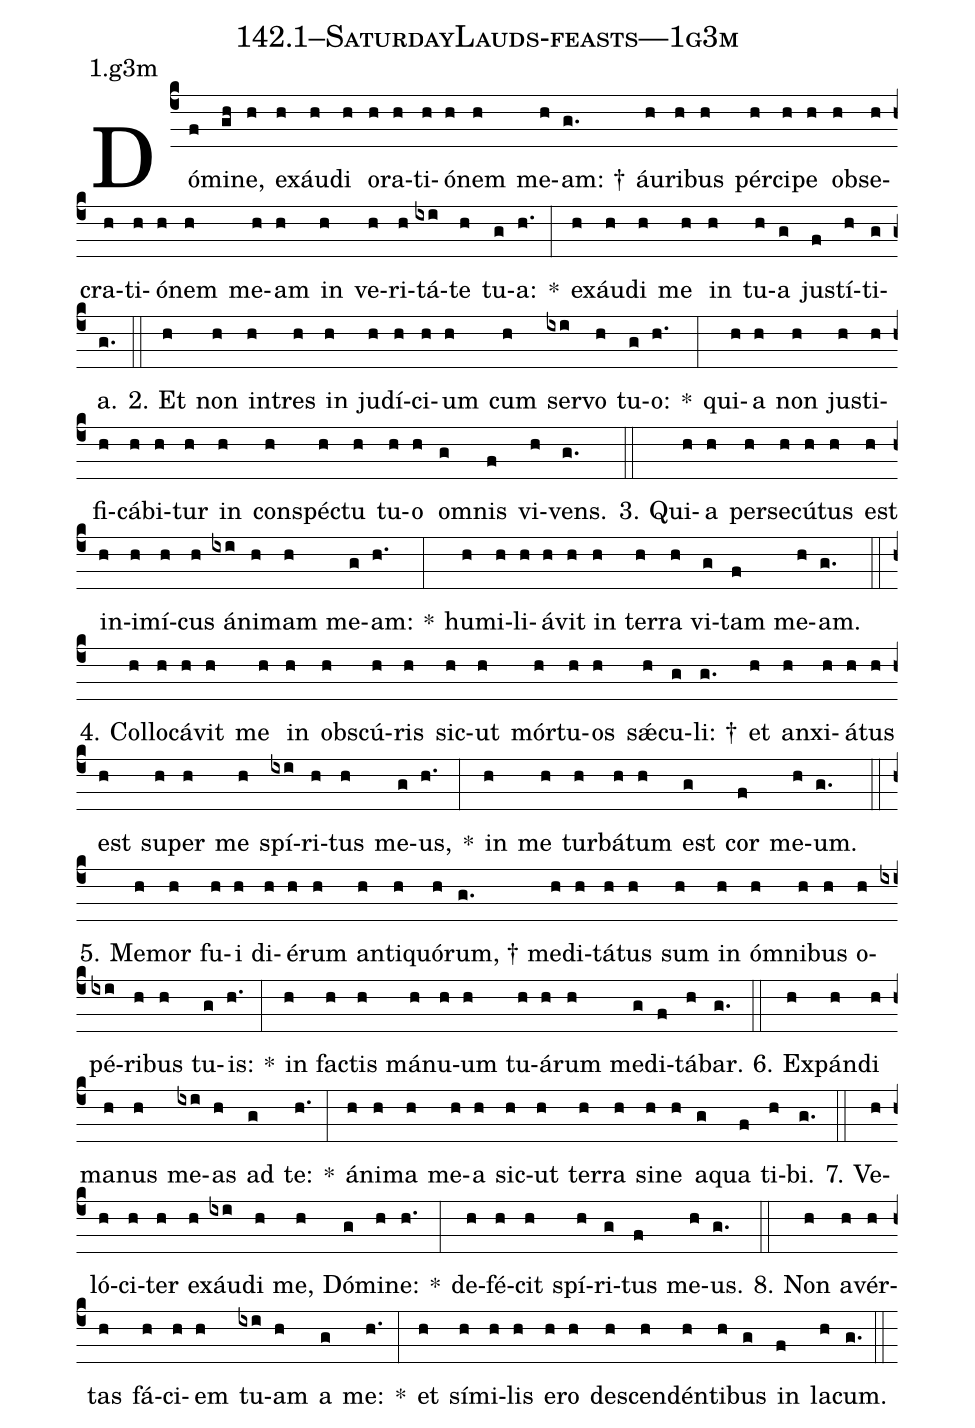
name: 142.1--SaturdayLauds-feasts---1g3m;
annotation: 1.g3m;
%%
(c4)Dó(f)mi(gh)ne,(h) ex(h)áu(h)di(h) o(h)ra(h)ti(h)ó(h)nem(h) me(h)am: †(g.) áu(h)ri(h)bus(h) pér(h)ci(h)pe(h) ob(h)se(h)cra(h)ti(h)ó(h)nem(h) me(h)am(h) in(h) ve(h)ri(h)tá(ixi)te(h) tu(g)a:(h.) *(:) ex(h)áu(h)di(h) me(h) in(h) tu(h)a(g) jus(f)tí(h)ti(g)a.(g.) (::)
2. Et(h) non(h) in(h)tres(h) in(h) ju(h)dí(h)ci(h)um(h) cum(h) ser(ixi)vo(h) tu(g)o:(h.) *(:) qui(h)a(h) non(h) jus(h)ti(h)fi(h)cá(h)bi(h)tur(h) in(h) con(h)spéc(h)tu(h) tu(h)o(h) om(g)nis(f) vi(h)vens.(g.) (::)
3. Qui(h)a(h) per(h)se(h)cú(h)tus(h) est(h) in(h)i(h)mí(h)cus(h) á(ixi)ni(h)mam(h) me(g)am:(h.) *(:) hu(h)mi(h)li(h)á(h)vit(h) in(h) ter(h)ra(h) vi(g)tam(f) me(h)am.(g.) (::)
4. Col(h)lo(h)cá(h)vit(h) me(h) in(h) obs(h)cú(h)ris(h) sic(h)ut(h) mór(h)tu(h)os(h) sǽ(h)cu(g)li: †(g.) et(h) an(h)xi(h)á(h)tus(h) est(h) su(h)per(h) me(h) spí(ixi)ri(h)tus(h) me(g)us,(h.) *(:) in(h) me(h) tur(h)bá(h)tum(h) est(g) cor(f) me(h)um.(g.) (::)
5. Me(h)mor(h) fu(h)i(h) di(h)é(h)rum(h) an(h)ti(h)quó(h)rum, †(g.) me(h)di(h)tá(h)tus(h) sum(h) in(h) óm(h)ni(h)bus(h) o(h)pé(ixi)ri(h)bus(h) tu(g)is:(h.) *(:) in(h) fac(h)tis(h) má(h)nu(h)um(h) tu(h)á(h)rum(h) me(g)di(f)tá(h)bar.(g.) (::)
6. Ex(h)pán(h)di(h) ma(h)nus(h) me(ixi)as(h) ad(g) te:(h.) *(:) á(h)ni(h)ma(h) me(h)a(h) sic(h)ut(h) ter(h)ra(h) si(h)ne(h) a(g)qua(f) ti(h)bi.(g.) (::)
7. Ve(h)ló(h)ci(h)ter(h) ex(h)áu(ixi)di(h) me,(h) Dó(g)mi(h)ne:(h.) *(:) de(h)fé(h)cit(h) spí(h)ri(g)tus(f) me(h)us.(g.) (::)
8. Non(h) a(h)vér(h)tas(h) fá(h)ci(h)em(h) tu(ixi)am(h) a(g) me:(h.) *(:) et(h) sí(h)mi(h)lis(h) e(h)ro(h) de(h)scen(h)dén(h)ti(h)bus(g) in(f) la(h)cum.(g.) (::)
